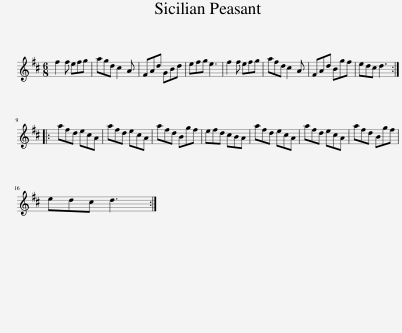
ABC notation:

X:1
L:1/8
M:6/8
I:linebreak $
K:D
V:1 treble
V:1
 f2 f efg | agd c2 A | FAd GBd | efg e3 | f2 f efg | %5
 afd c2 A | FAd Bgf | edc d3 ::$ afd ecA | afd ecA | %10
 afd Bgf | efd cBA | afd ecA | afd ecA | afd Bgf |$ %15
 edc d3 :| %16
